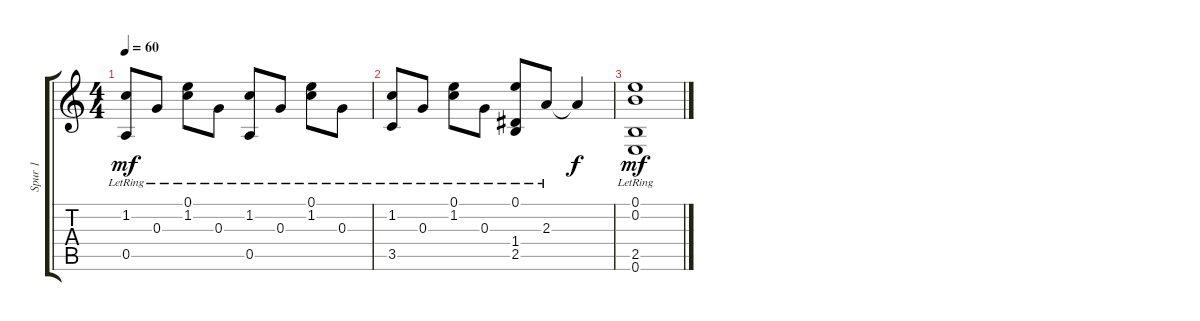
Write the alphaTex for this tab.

\track ("Spur 1" "Spur 1") {instrument acousticguitarsteel}
\staff {score tabs}
\tuning (E4 B3 G3 D3 A2 E2) {hide}
\ts (4 4)
\tempo 60
\clef g2
\ks c
(1.2{lr} 0.5{lr}).8{dy mf} 0.3{lr}.8 (0.1{lr} 1.2{lr}).8 0.3{lr}.8 (1.2{lr} 0.5{lr}).8 0.3{lr}.8 (0.1{lr} 1.2{lr}).8 0.3{lr}.8 |
(1.2{lr} 3.5{lr}).8 0.3{lr}.8 (0.1{lr} 1.2{lr}).8 0.3{lr}.8 (0.1{lr} 1.4{lr} 2.5{lr}).8 2.3{lr}.8 2.3{t}.4{dy f} |
(0.1 0.2{lr} 2.5 0.6).1{dy mf}
